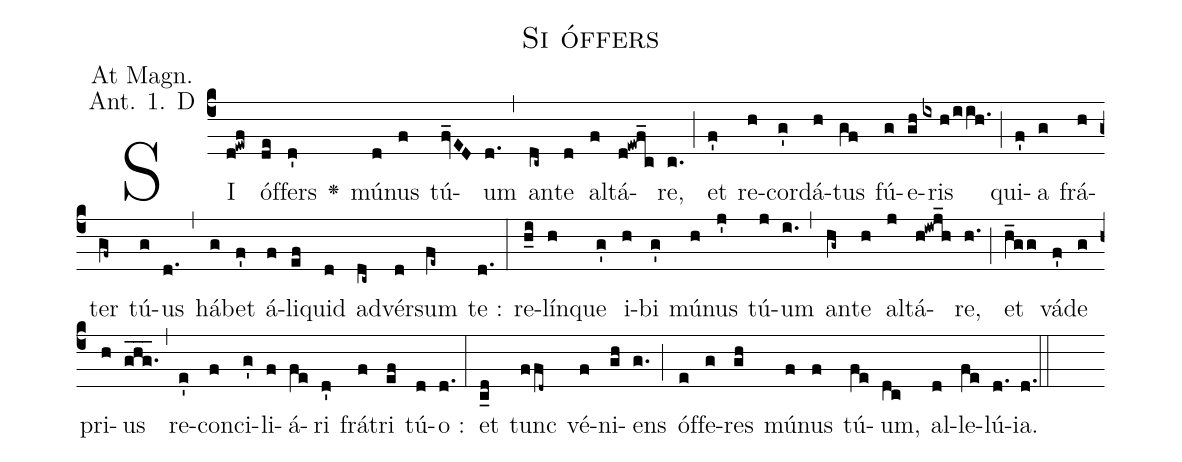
name: Si óffers;
office-part: Magnificat Antiphon;
mode: 1D;
annotation: At Magn.;
annotation: Ant. 1. D;
def-m1:}{\greseteolcustos{manual}{;
def-m2:\ifx\breakbeforeEuouae\undefined\else;
def-m3:\fi}\ifx\noeuouae\undefined\def\noeuouae{F}\fi\if\noeuouae F{;
def-m4:}\fi;
%%
% The syntax in this part is called gabc. Please refer to http://home.gna.org/gregorio/gabc/#basis

(c4)SI(d!ewf) óf(de)fers(d') <v>\greheightstar</v>() mú(d)nus(f) tú(fv_ED)um(d.) (,)
an(dc~)te(d) al(f)tá(d!ewf_c)re,(c.) (;)
et(f') re(h)cor(g')dá(h)tus(gf) fú(g)e(gh)ris(ix/h/i/ih.) (;)
qui(f')a(g) frá(h)ter(gf~) tú(g)us(d.) (,)
há(g)bet(f') á(f)li(ef)quid(d) ad(dc~)vér(d)sum(fe~) te :(d.) (:)
re(h_i)lín(h)que(g') i(h)bi(g') mú(h)nus(j') tú(j)um(i.) (,)
an(hg~)te(h) al(j)tá(h!iwj_h)re,(h.) (;)
et(h_g/g) vá(f')de(g) pri(h)us(g_h_g_.) (,)
re(e')con(f)ci(g')li(f)á(fe)ri(d') frá(f)tri(ef) tú(d)o :(d.) (:)
et(c_d) tunc(f/fd~) vé(f)ni(gh)ens(g.) (;)
óf(e)fe(g)res(gh) mú(f)nus(f) tú(fe)um,(dc) al(d)le(fe)lú(d.[em1])ia.(d.) (::[em2]z[em3])

E(h) u(h) o(g) u(f) a(gh) e.(gvFED.) (::[em4])
